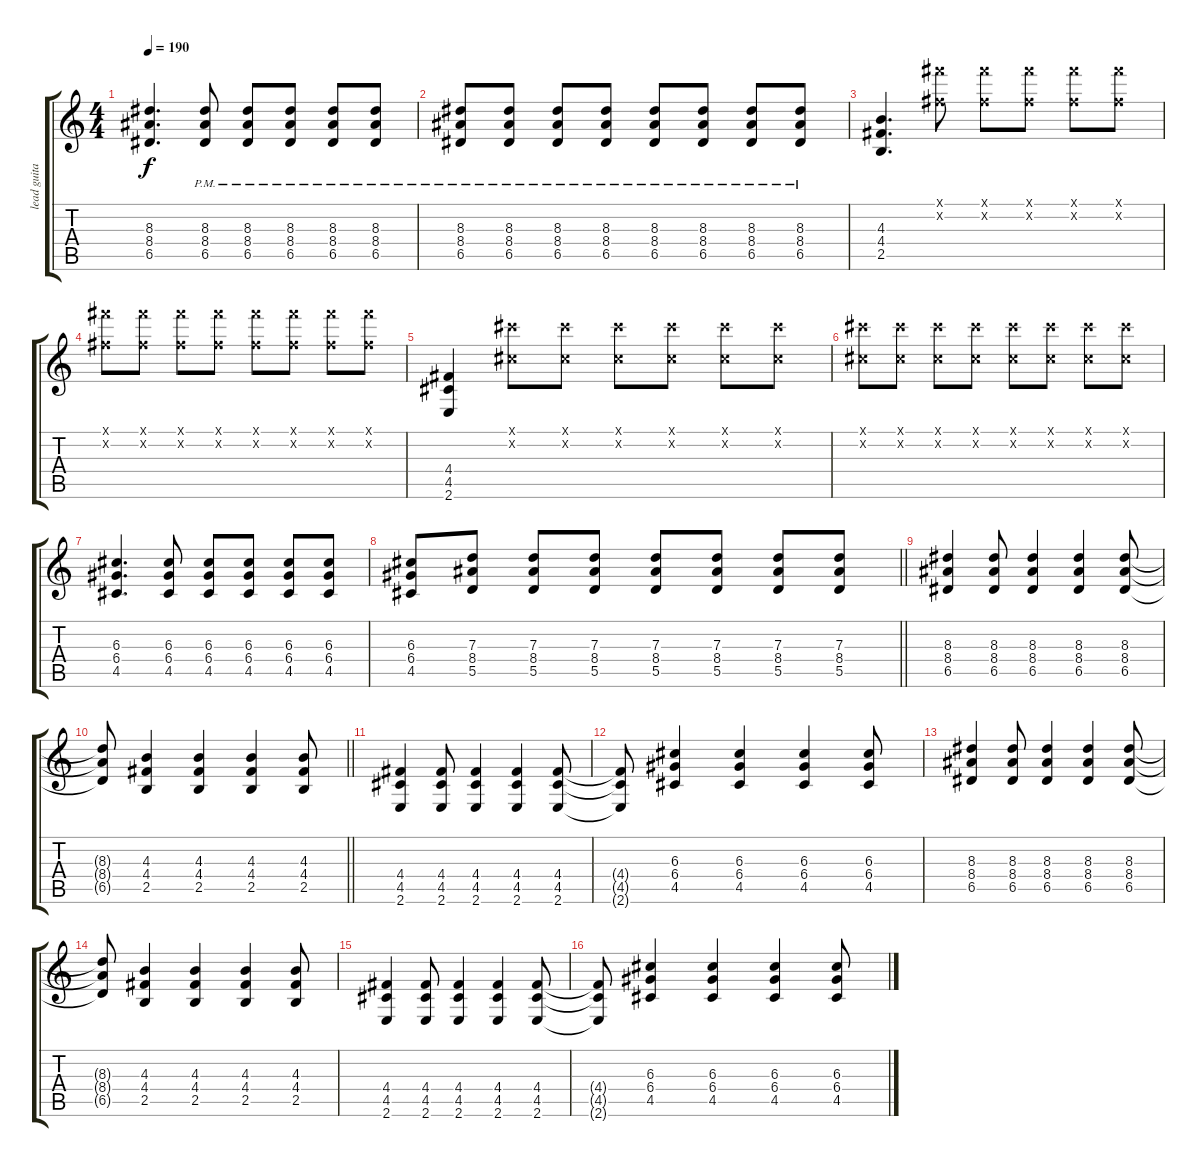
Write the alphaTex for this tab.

\track ("lead guitar" "lead guita") {instrument overdrivenguitar}
\staff {score tabs}
\tuning (E4 B3 G3 D3 A2 D2) {hide}
\ts (4 4)
\tempo 190
\clef g2
\ks c
(8.3 8.4 6.5).4{d dy f} (8.3{pm} 8.4{pm} 6.5{pm}).8 (8.3{pm} 8.4{pm} 6.5{pm}).8 (8.3{pm} 8.4{pm} 6.5{pm}).8 (8.3{pm} 8.4{pm} 6.5{pm}).8 (8.3{pm} 8.4{pm} 6.5{pm}).8 |
(8.3{pm} 8.4{pm} 6.5{pm}).8 (8.3{pm} 8.4{pm} 6.5{pm}).8 (8.3{pm} 8.4{pm} 6.5{pm}).8 (8.3{pm} 8.4{pm} 6.5{pm}).8 (8.3{pm} 8.4{pm} 6.5{pm}).8 (8.3{pm} 8.4{pm} 6.5{pm}).8 (8.3{pm} 8.4{pm} 6.5{pm}).8 (8.3{pm} 8.4{pm} 6.5{pm}).8 |
(4.3 4.4 2.5).4{d} (14.1{x} 7.2{x}).8 (14.1{x} 7.2{x}).8 (14.1{x} 7.2{x}).8 (14.1{x} 7.2{x}).8 (14.1{x} 7.2{x}).8 |
(14.1{x} 7.2{x}).8 (14.1{x} 7.2{x}).8 (14.1{x} 7.2{x}).8 (14.1{x} 7.2{x}).8 (14.1{x} 7.2{x}).8 (14.1{x} 7.2{x}).8 (14.1{x} 7.2{x}).8 (14.1{x} 7.2{x}).8 |
(4.4 4.5 2.6).4 (9.1{x} 2.2{x}).8 (9.1{x} 2.2{x}).8 (9.1{x} 2.2{x}).8 (9.1{x} 2.2{x}).8 (9.1{x} 2.2{x}).8 (9.1{x} 2.2{x}).8 |
(9.1{x} 2.2{x}).8 (9.1{x} 2.2{x}).8 (9.1{x} 2.2{x}).8 (9.1{x} 2.2{x}).8 (9.1{x} 2.2{x}).8 (9.1{x} 2.2{x}).8 (9.1{x} 2.2{x}).8 (9.1{x} 2.2{x}).8 |
(6.3 6.4 4.5).4{d} (6.3 6.4 4.5).8 (6.3 6.4 4.5).8 (6.3 6.4 4.5).8 (6.3 6.4 4.5).8 (6.3 6.4 4.5).8 |
\barLineRight lightlight
(6.3 6.4 4.5).8 (7.3 8.4 5.5).8 (7.3 8.4 5.5).8 (7.3 8.4 5.5).8 (7.3 8.4 5.5).8 (7.3 8.4 5.5).8 (7.3 8.4 5.5).8 (7.3 8.4 5.5).8 |
(8.3 8.4 6.5).4 (8.3 8.4 6.5).8 (8.3 8.4 6.5).4 (8.3 8.4 6.5).4 (8.3 8.4 6.5).8 |
\barLineRight lightlight
(8.3{t} 8.4{t} 6.5{t}).8 (4.3 4.4 2.5).4 (4.3 4.4 2.5).4 (4.3 4.4 2.5).4 (4.3 4.4 2.5).8 |
\section ("" "")
(4.4 4.5 2.6).4 (4.4 4.5 2.6).8 (4.4 4.5 2.6).4 (4.4 4.5 2.6).4 (4.4 4.5 2.6).8 |
(4.4{t} 4.5{t} 2.6{t}).8 (6.3 6.4 4.5).4 (6.3 6.4 4.5).4 (6.3 6.4 4.5).4 (6.3 6.4 4.5).8 |
(8.3 8.4 6.5).4 (8.3 8.4 6.5).8 (8.3 8.4 6.5).4 (8.3 8.4 6.5).4 (8.3 8.4 6.5).8 |
(8.3{t} 8.4{t} 6.5{t}).8 (4.3 4.4 2.5).4 (4.3 4.4 2.5).4 (4.3 4.4 2.5).4 (4.3 4.4 2.5).8 |
(4.4 4.5 2.6).4 (4.4 4.5 2.6).8 (4.4 4.5 2.6).4 (4.4 4.5 2.6).4 (4.4 4.5 2.6).8 |
(4.4{t} 4.5{t} 2.6{t}).8 (6.3 6.4 4.5).4 (6.3 6.4 4.5).4 (6.3 6.4 4.5).4 (6.3 6.4 4.5).8
